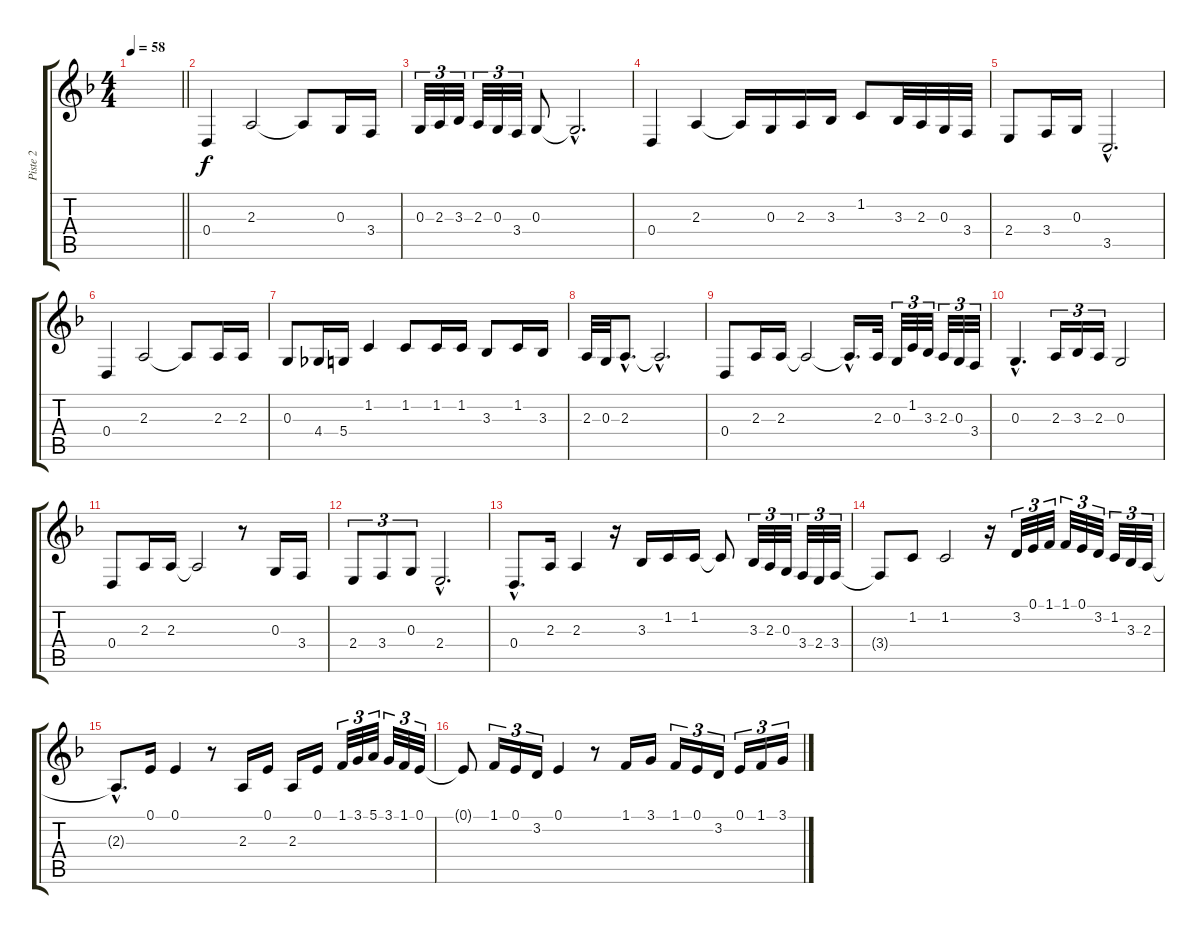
\track ("Piste 2" "Piste 2") {instrument trumpet}
\staff {score tabs}
\tuning (E4 B3 G3 D3 A2 E2) {hide}
\ts (4 4)
\tempo 58
\clef g2
\barLineRight lightlight
\ks f
|
0.4.4 2.3.2 2.3{t}.8 0.3.16 3.4.16 |
0.3.32{tu (3 2)} 2.3.32{tu (3 2)} 3.3.32{tu (3 2)} 2.3.32{tu (3 2)} 0.3.32{tu (3 2)} 3.4.32{tu (3 2)} 0.3.8 0.3{hac t}.2{d} |
0.4.4 2.3.4 2.3{t}.16 0.3.16 2.3.16 3.3.16 1.2.8 3.3.32 2.3.32 0.3.32 3.4.32 |
2.4.8 3.4.16 0.3.16 3.5{hac}.2{d} |
0.4.4 2.3.2 2.3{t}.8 2.3.16 2.3.16 |
0.3.8 4.4.16 5.4.16 1.2.4 1.2.8 1.2.16 1.2.16 3.3.8 1.2.16 3.3.16 |
2.3.32 0.3.32 2.3{hac}.8{d} 2.3{hac t}.2{d} |
0.4.8 2.3.16 2.3.16 2.3{t}.2 2.3{hac t}.16{d} 2.3.32 0.3.32{tu (3 2)} 1.2.32{tu (3 2)} 3.3.32{tu (3 2)} 2.3.32{tu (3 2)} 0.3.32{tu (3 2)} 3.4.32{tu (3 2)} |
0.3{hac}.4{d} 2.3.16{tu (3 2)} 3.3.16{tu (3 2)} 2.3.16{tu (3 2)} 0.3.2 |
0.4.8 2.3.16 2.3.16 2.3{t}.2 r.8 0.3.16 3.4.16 |
2.4.8{tu (3 2)} 3.4.8{tu (3 2)} 0.3.8{tu (3 2)} 2.4{hac}.2{d} |
0.4{hac}.8{d} 2.3.16 2.3.4 r.16 3.3.16 1.2.16 1.2.16 1.2{t}.8 3.3.32{tu (3 2)} 2.3.32{tu (3 2)} 0.3.32{tu (3 2)} 3.4.32{tu (3 2)} 2.4.32{tu (3 2)} 3.4.32{tu (3 2)} |
3.4{t}.8 1.2.8 1.2.2 r.16 3.2.32{tu (3 2)} 0.1.32{tu (3 2)} 1.1.32{tu (3 2)} 1.1.32{tu (3 2)} 0.1.32{tu (3 2)} 3.2.32{tu (3 2)} 1.2.32{tu (3 2)} 3.3.32{tu (3 2)} 2.3.32{tu (3 2)} |
2.3{hac t}.8{d} 0.1.16 0.1.4 r.8 2.3.16 0.1.16 2.3.16 0.1.16 1.1.32{tu (3 2)} 3.1.32{tu (3 2)} 5.1.32{tu (3 2)} 3.1.32{tu (3 2)} 1.1.32{tu (3 2)} 0.1.32{tu (3 2)} |
0.1{t}.8 1.1.16{tu (3 2)} 0.1.16{tu (3 2)} 3.2.16{tu (3 2)} 0.1.4 r.8 1.1.16 3.1.16 1.1.16{tu (3 2)} 0.1.16{tu (3 2)} 3.2.16{tu (3 2)} 0.1.16{tu (3 2)} 1.1.16{tu (3 2)} 3.1.16{tu (3 2)}
